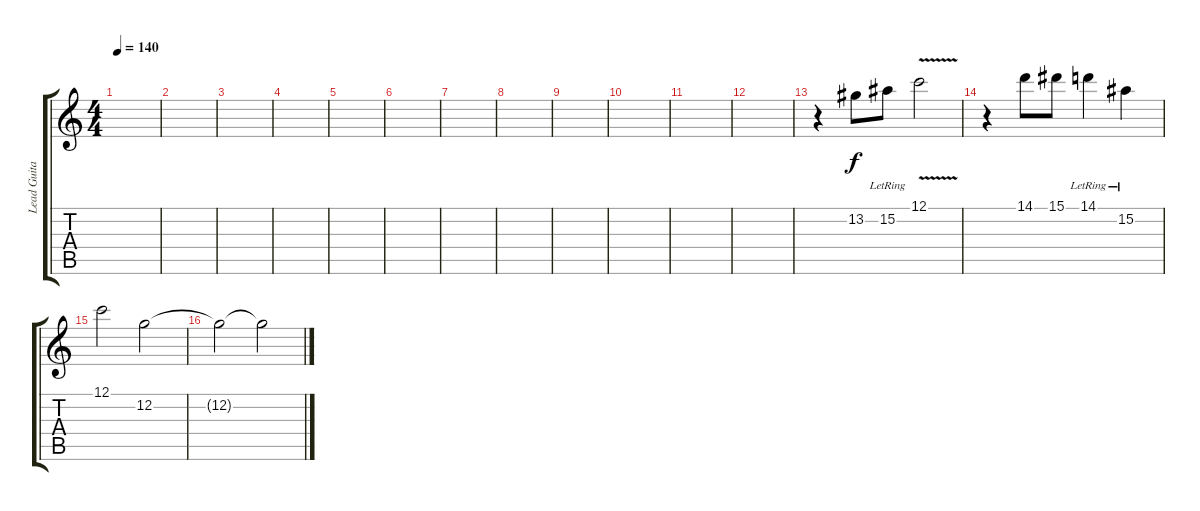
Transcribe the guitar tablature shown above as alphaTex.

\track ("Lead Guitar" "Lead Guita") {instrument distortionguitar}
\staff {score tabs}
\tuning (C4 G3 Eb3 Bb2 F2 C2) {hide}
\ts (4 4)
\tempo 140
\clef g2
\ks c
|
|
|
|
|
|
|
|
|
|
|
|
r.4 13.2.8 15.2{lr}.8 12.1{v}.2 |
r.4 14.1.8 15.1.8 14.1{lr}.4 15.2{lr}.4 |
12.1.2 12.2.2 |
12.2{t}.2 12.2{t}.2
